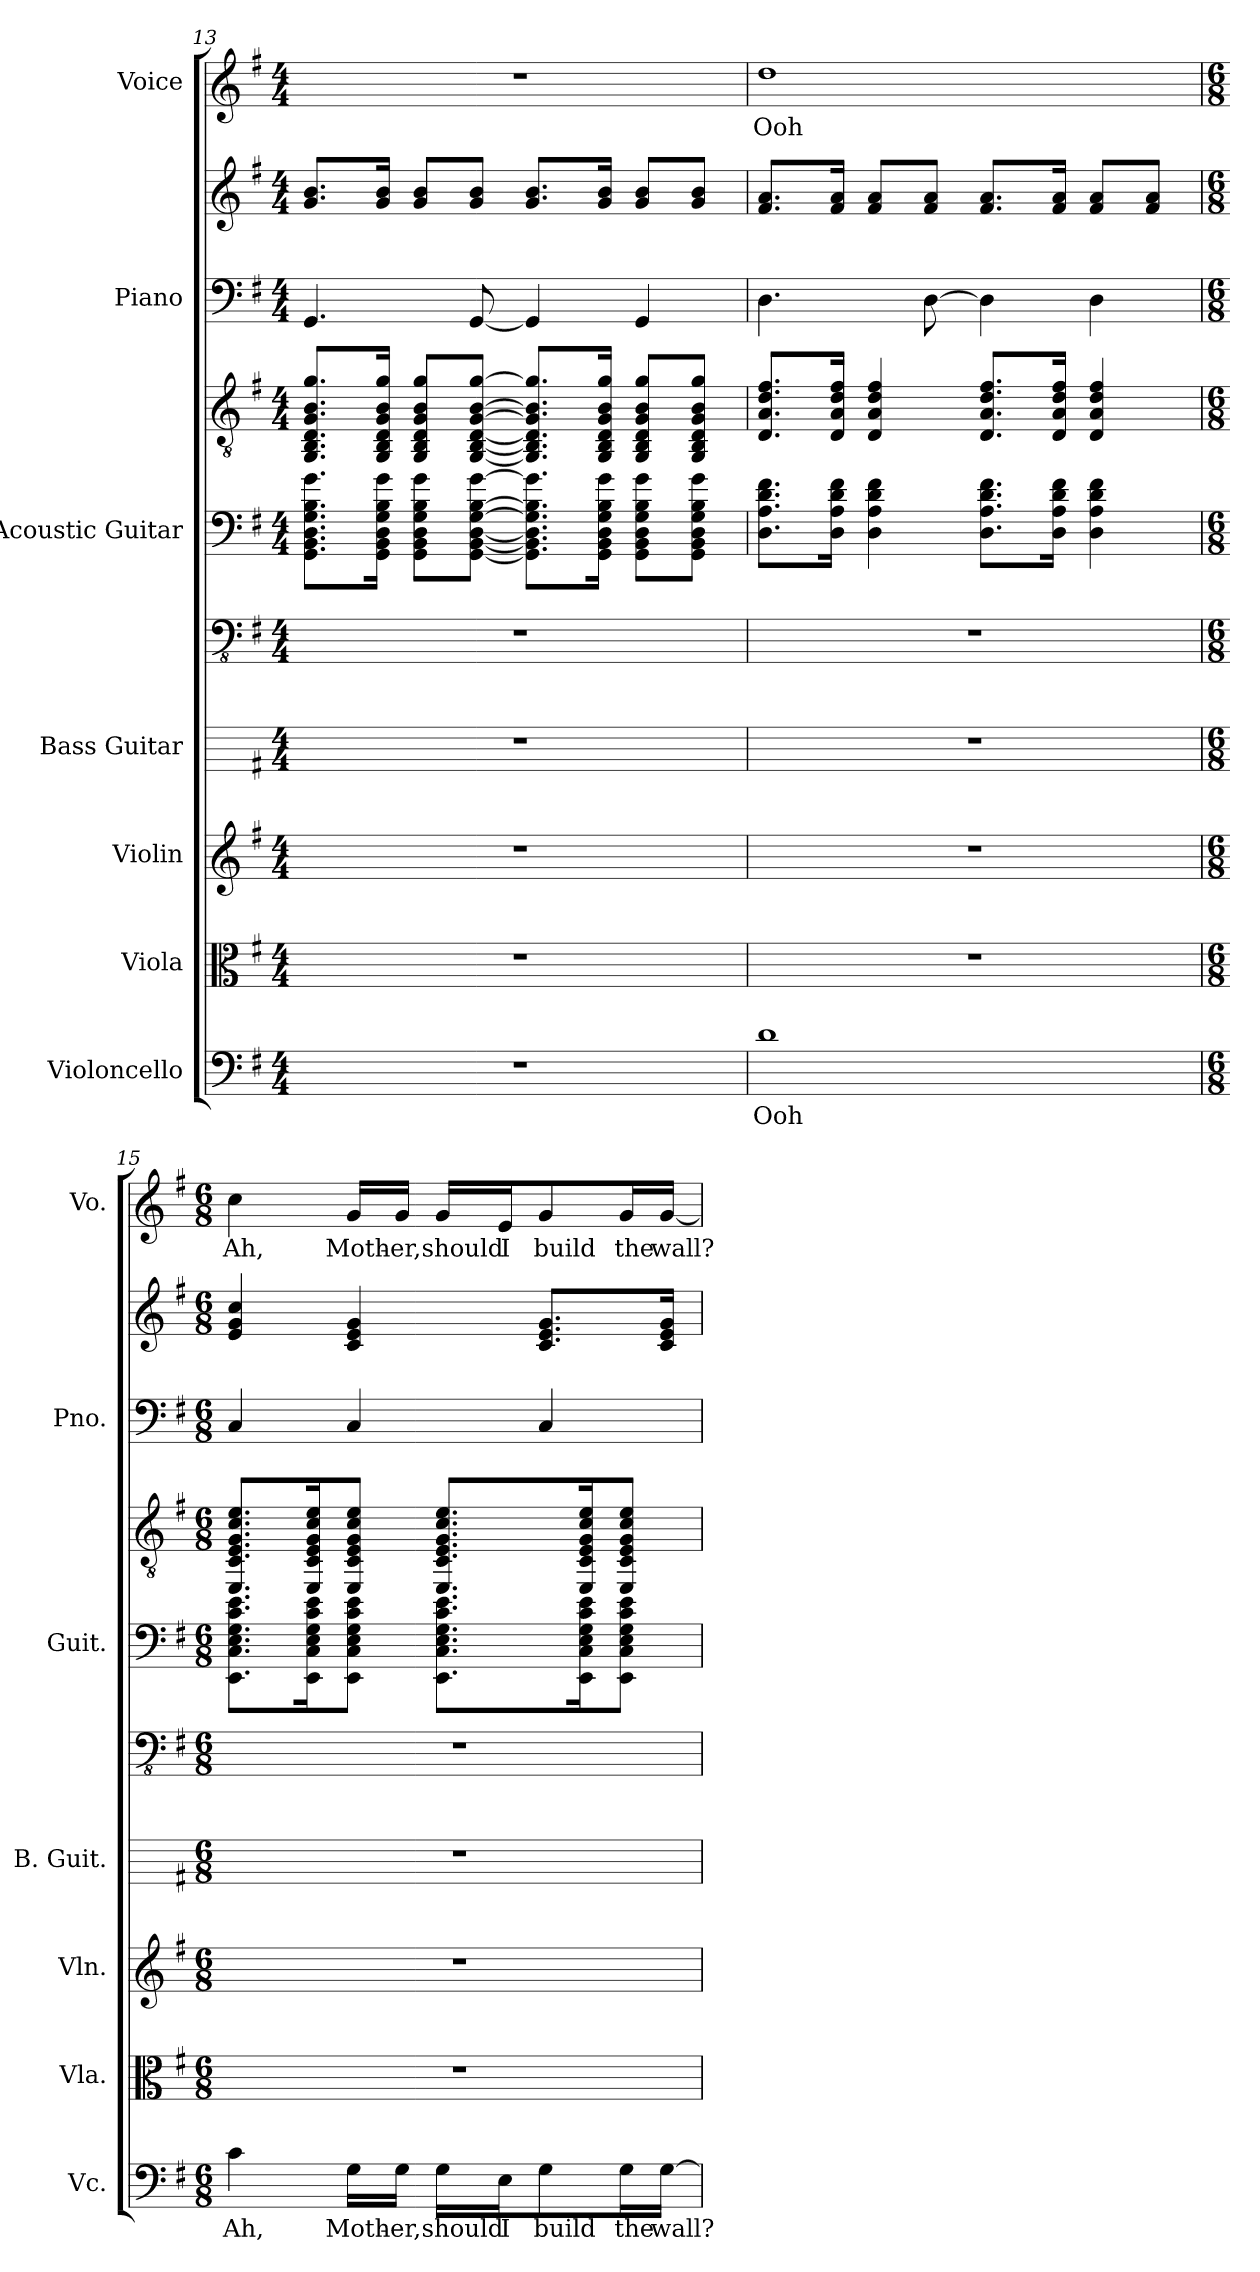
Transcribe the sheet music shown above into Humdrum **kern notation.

**kern	**text	**kern	**kern	**kern	**kern	**kern	**kern	**kern	**kern	**kern	**text
*part7	*part7	*part6	*part5	*part4	*part4	*part3	*part3	*part2	*part2	*part1	*part1
*staff10	*staff10	*staff9	*staff8	*staff7	*staff6	*staff5	*staff4	*staff3	*staff2	*staff1	*staff1
*I"Violoncello	*	*I"Viola	*I"Violin	*I"Bass Guitar	*	*I"Acoustic Guitar	*	*I"Piano	*	*I"Voice	*
*I'Vc.	*	*I'Vla.	*I'Vln.	*I'B. Guit.	*	*I'Guit.	*	*I'Pno.	*	*I'Vo.	*
!!LO:PB:g=z
*clefF4	*	*clefC3	*clefG2	*	*clefFv4	*	*clefGv2	*clefF4	*clefG2	*clefG2	*
*k[f#]	*	*k[f#]	*k[f#]	*k[f#]	*k[f#]	*k[f#]	*k[f#]	*k[f#]	*k[f#]	*k[f#]	*
*M4/4	*	*M4/4	*M4/4	*M4/4	*M4/4	*M4/4	*M4/4	*M4/4	*M4/4	*M4/4	*
=13	=13	=13	=13	=13	=13	=13	=13	=13	=13	=13	=13
1r	.	1r	1r	1r	1r	8.GG\ 8.BB\ 8.D\ 8.G\ 8.B\ 8.g\L	8.GG/ 8.BB/ 8.D/ 8.G/ 8.B/ 8.g/L	4.GG/	8.g/ 8.b/L	1r	.
.	.	.	.	.	.	16GG\ 16BB\ 16D\ 16G\ 16B\ 16g\Jk	16GG/ 16BB/ 16D/ 16G/ 16B/ 16g/Jk	.	16g/ 16b/Jk	.	.
.	.	.	.	.	.	8GG\ 8BB\ 8D\ 8G\ 8B\ 8g\L	8GG/ 8BB/ 8D/ 8G/ 8B/ 8g/L	.	8g/ 8b/L	.	.
.	.	.	.	.	.	[8GG\ [8BB\ [8D\ [8G\ [8B\ [8g\J	[8GG/ [8BB/ [8D/ [8G/ [8B/ [8g/J	[8GG/	8g/ 8b/J	.	.
.	.	.	.	.	.	8.GG\] 8.BB\] 8.D\] 8.G\] 8.B\] 8.g\]L	8.GG/] 8.BB/] 8.D/] 8.G/] 8.B/] 8.g/]L	4GG/]	8.g/ 8.b/L	.	.
.	.	.	.	.	.	16GG\ 16BB\ 16D\ 16G\ 16B\ 16g\Jk	16GG/ 16BB/ 16D/ 16G/ 16B/ 16g/Jk	.	16g/ 16b/Jk	.	.
.	.	.	.	.	.	8GG\ 8BB\ 8D\ 8G\ 8B\ 8g\L	8GG/ 8BB/ 8D/ 8G/ 8B/ 8g/L	4GG/	8g/ 8b/L	.	.
.	.	.	.	.	.	8GG\ 8BB\ 8D\ 8G\ 8B\ 8g\J	8GG/ 8BB/ 8D/ 8G/ 8B/ 8g/J	.	8g/ 8b/J	.	.
=14	=14	=14	=14	=14	=14	=14	=14	=14	=14	=14	=14
1d	Ooh	1r	1r	1r	1r	8.D\ 8.A\ 8.d\ 8.f#\L	8.D/ 8.A/ 8.d/ 8.f#/L	4.D\	8.f#/ 8.a/L	1dd	Ooh
.	.	.	.	.	.	16D\ 16A\ 16d\ 16f#\Jk	16D/ 16A/ 16d/ 16f#/Jk	.	16f#/ 16a/Jk	.	.
.	.	.	.	.	.	4D\ 4A\ 4d\ 4f#\	4D/ 4A/ 4d/ 4f#/	.	8f#/ 8a/L	.	.
.	.	.	.	.	.	.	.	[8D\	8f#/ 8a/J	.	.
.	.	.	.	.	.	8.D\ 8.A\ 8.d\ 8.f#\L	8.D/ 8.A/ 8.d/ 8.f#/L	4D\]	8.f#/ 8.a/L	.	.
.	.	.	.	.	.	16D\ 16A\ 16d\ 16f#\Jk	16D/ 16A/ 16d/ 16f#/Jk	.	16f#/ 16a/Jk	.	.
.	.	.	.	.	.	4D\ 4A\ 4d\ 4f#\	4D/ 4A/ 4d/ 4f#/	4D\	8f#/ 8a/L	.	.
.	.	.	.	.	.	.	.	.	8f#/ 8a/J	.	.
=15	=15	=15	=15	=15	=15	=15	=15	=15	=15	=15	=15
*M6/8	*	*M6/8	*M6/8	*M6/8	*M6/8	*M6/8	*M6/8	*M6/8	*M6/8	*M6/8	*
4c\	Ah,	2.r	2.r	2.r	2.r	8.EE\ 8.C\ 8.E\ 8.G\ 8.c\ 8.e\L	8.EE/ 8.C/ 8.E/ 8.G/ 8.c/ 8.e/L	4C/	4e/ 4g/ 4cc/	4cc\	Ah,
.	.	.	.	.	.	16EE\ 16C\ 16E\ 16G\ 16c\ 16e\K	16EE/ 16C/ 16E/ 16G/ 16c/ 16e/K	.	.	.	.
16G\LL	Moth-	.	.	.	.	8EE\ 8C\ 8E\ 8G\ 8c\ 8e\J	8EE/ 8C/ 8E/ 8G/ 8c/ 8e/J	4C/	4c/ 4e/ 4g/	16g/LL	Moth-
16G\JJ	-er,	.	.	.	.	.	.	.	.	16g/JJ	-er,
16G\LL	should	.	.	.	.	8.EE\ 8.C\ 8.E\ 8.G\ 8.c\ 8.e\L	8.EE/ 8.C/ 8.E/ 8.G/ 8.c/ 8.e/L	.	.	16g/LL	should
16E\J	I	.	.	.	.	.	.	.	.	16e/J	I
8G\	build	.	.	.	.	.	.	4C/	8.c/ 8.e/ 8.g/L	8g/	build
.	.	.	.	.	.	16EE\ 16C\ 16E\ 16G\ 16c\ 16e\K	16EE/ 16C/ 16E/ 16G/ 16c/ 16e/K	.	.	.	.
16G\L	the	.	.	.	.	8EE\ 8C\ 8E\ 8G\ 8c\ 8e\J	8EE/ 8C/ 8E/ 8G/ 8c/ 8e/J	.	.	16g/L	the
[16G\JJ	wall?	.	.	.	.	.	.	.	16c/ 16e/ 16g/Jk	[16g/JJ	wall?
=	=	=	=	=	=	=	=	=	=	=	=
*-	*-	*-	*-	*-	*-	*-	*-	*-	*-	*-	*-
